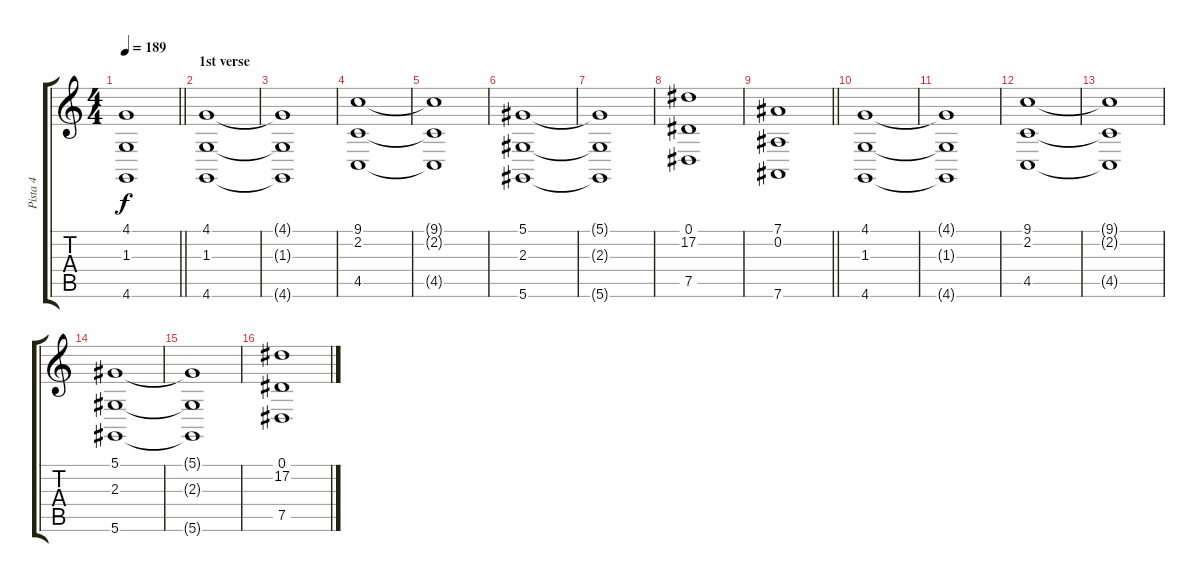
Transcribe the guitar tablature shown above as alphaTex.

\track ("Pista 4" "Pista 4") {instrument stringensemble1}
\staff {score tabs}
\tuning (Eb4 Bb3 Gb3 Db3 Ab2 Eb2) {hide}
\ts (4 4)
\tempo 189
\clef g2
\barLineRight lightlight
\ks c
(4.1{t} 1.3{t} 4.6{t}).1{dy f} |
\section ("" "1st verse")
(4.1 1.3 4.6).1 |
(4.1{t} 1.3{t} 4.6{t}).1 |
(9.1 2.2 4.5).1 |
(9.1{t} 2.2{t} 4.5{t}).1 |
(5.1 2.3 5.6).1 |
(5.1{t} 2.3{t} 5.6{t}).1 |
(0.1 17.2 7.5).1 |
\barLineRight lightlight
(7.1 0.2 7.6).1 |
(4.1 1.3 4.6).1 |
(4.1{t} 1.3{t} 4.6{t}).1 |
(9.1 2.2 4.5).1 |
(9.1{t} 2.2{t} 4.5{t}).1 |
(5.1 2.3 5.6).1 |
(5.1{t} 2.3{t} 5.6{t}).1 |
(0.1 17.2 7.5).1
